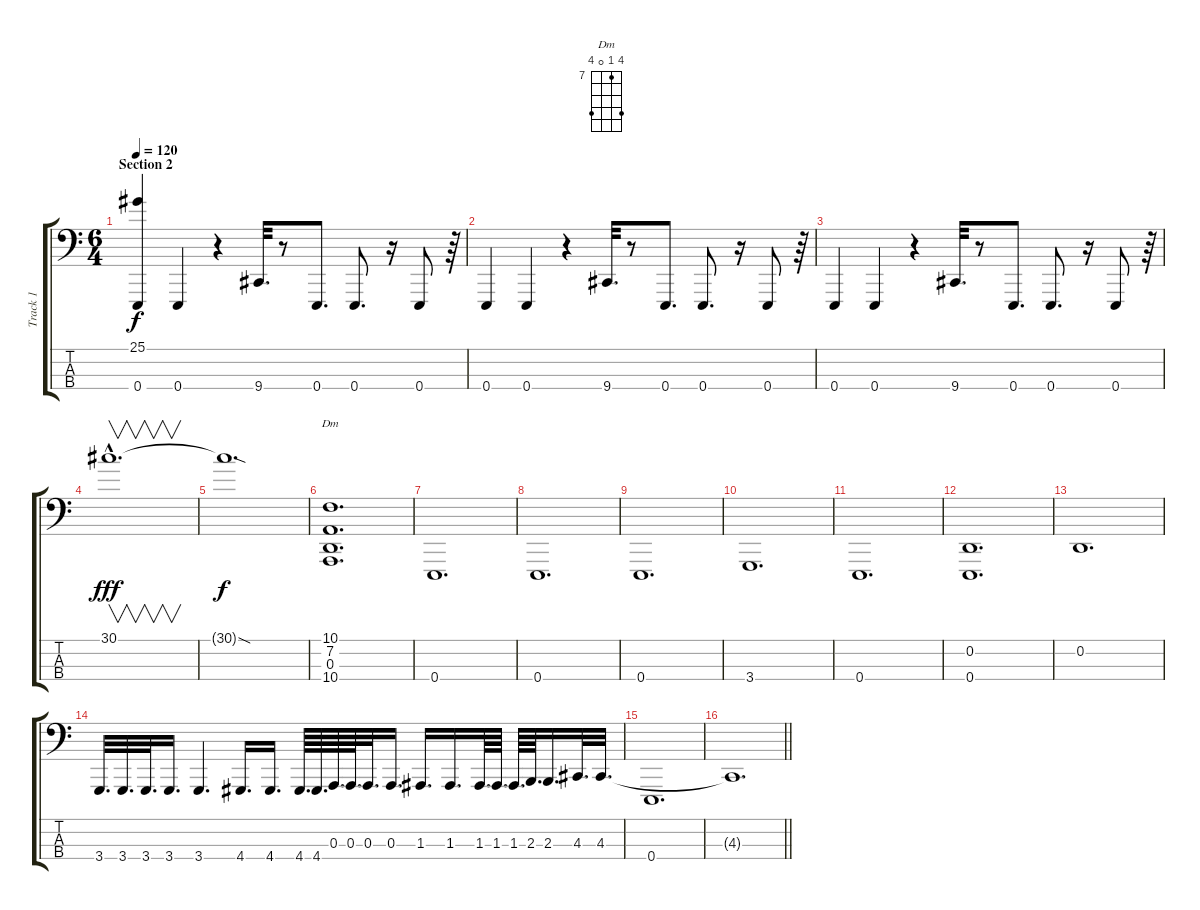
\track ("Track 1" "Track 1") {instrument lead8bassandlead}
\staff {score tabs}
\tuning (G2 D2 A1 E1) {hide}
\chord ("Dm" 10 7 0 10) {firstfret 7}
\ts (6 4)
\section ("" "Section 2")
\tempo 120
\clef f4
\ks c
(25.1{t} 0.4).4{dy f} 0.4.4 r.4 9.4.32{d} r.8 0.4.8{d} 0.4.8{d} r.16 0.4.8 r.64 |
0.4.4 0.4.4 r.4 9.4.32{d} r.8 0.4.8{d} 0.4.8{d} r.16 0.4.8 r.64 |
0.4.4 0.4.4 r.4 9.4.32{d} r.8 0.4.8{d} 0.4.8{d} r.16 0.4.8 r.64 |
30.1{hac}.1{v d dy fff} |
30.1{sod t}.1{d dy f} |
(10.1 7.2 0.3 10.4).1{d ch "Dm"} |
0.4.1{d} |
0.4.1{d volume 12} |
0.4.1{d} |
3.4.1{d} |
0.4.1{d} |
(0.2 0.4).1{d} |
0.2.1{d} |
3.4.32{d} 3.4.32{d} 3.4.32{d} 3.4.16{d} 3.4.4{d} 4.4.16{d} 4.4.16{d} 4.4.64{d} 4.4.64{d} 0.3.64{d} 0.3.64{d} 0.3.32{d} 0.3.16{d} 1.3.16{d} 1.3.16{d} 1.3.64{d} 1.3.64{d} 1.3.64{d} 2.3.64{d} 2.3.16{d} 4.3.32{d} 4.3.32{d} |
0.4.1{d volume 16} |
\barLineRight lightlight
4.3{t}.1{d}
